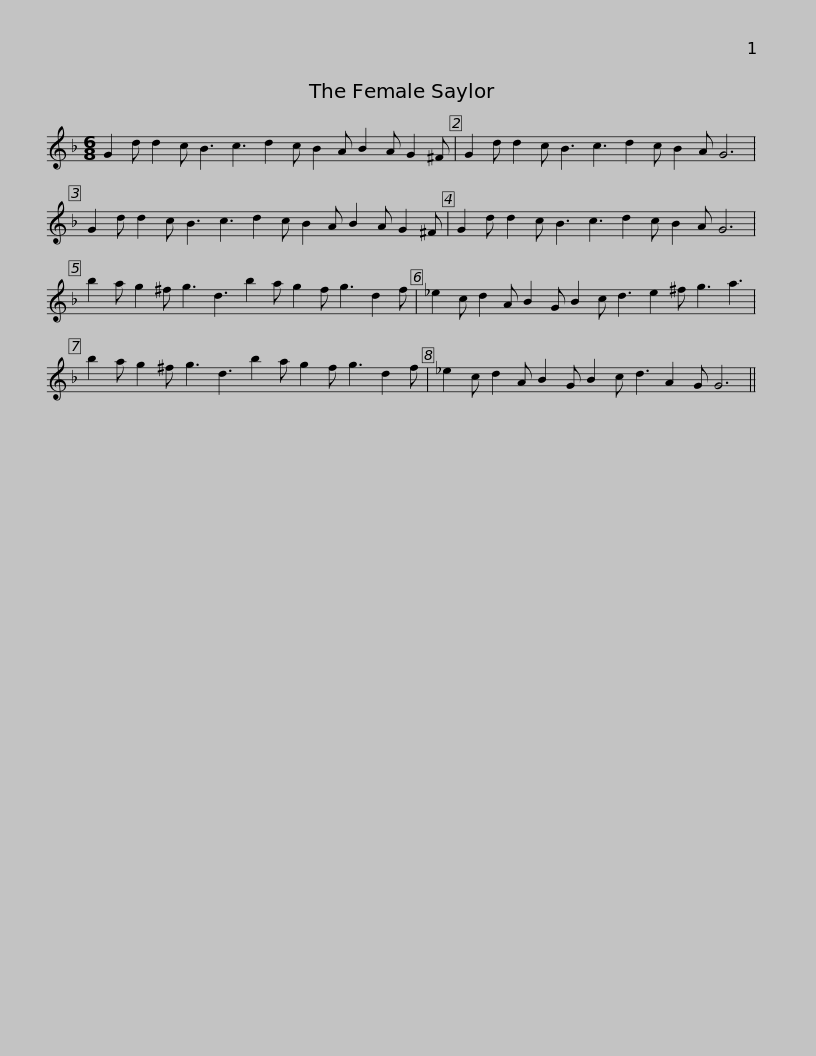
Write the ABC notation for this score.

X:1
L:1/8
M:6/8
I:linebreak $
K:Dmin
V:1 treble
V:1
 G2 d d2 c B3 c3 d2 c B2 A B2 A G2 ^F | G2 d d2 c B3 c3 d2 c B2 A G6 |$ G2 d d2 c B3 c3 d2 c B2 A B2 A G2 ^F | G2 d d2 c B3 c3 d2 c B2 A G6 |$ b2 a g2 ^f g3 d3 b2 a g2 f g3 d2 f | %5
 _e2 c d2 A B2 G B2 c d3 e2 ^f g3 a3 |$ b2 a g2 ^f g3 d3 b2 a g2 f g3 d2 f | _e2 c d2 A B2 G B2 c d3 A2 G G6 || %8
